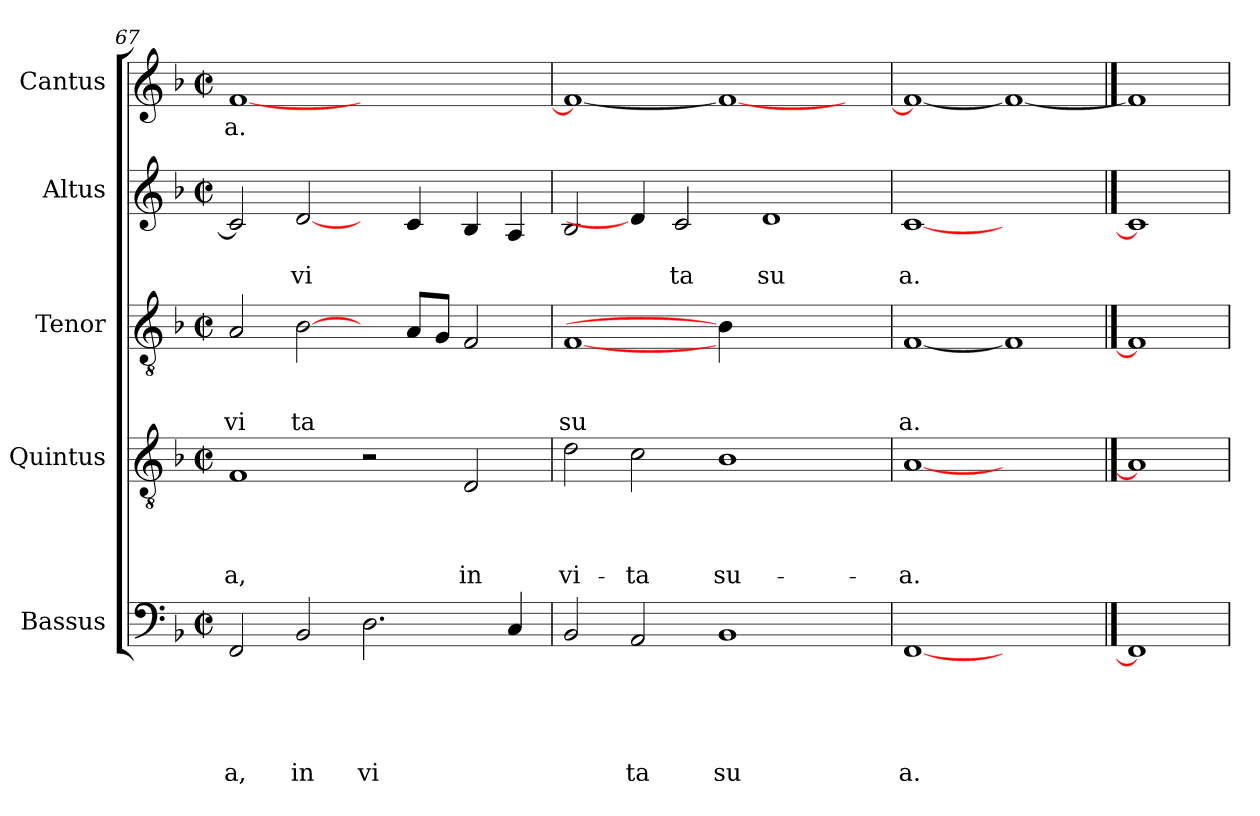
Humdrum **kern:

**kern	**text	**text	**text	**text	**text	**kern	**text	**text	**text	**text	**kern	**text	**text	**text	**kern	**text	**text	**kern	**text
*part5	*part5	*part5	*part5	*part5	*part5	*part4	*part4	*part4	*part4	*part4	*part3	*part3	*part3	*part3	*part2	*part2	*part2	*part1	*part1
*staff5	*staff5	*staff5	*staff5	*staff5	*staff5	*staff4	*staff4	*staff4	*staff4	*staff4	*staff3	*staff3	*staff3	*staff3	*staff2	*staff2	*staff2	*staff1	*staff1
*I"Bassus	*	*	*	*	*	*I"Quintus	*	*	*	*	*I"Tenor	*	*	*	*I"Altus	*	*	*I"Cantus	*
*clefF4	*	*	*	*	*	*clefGv2	*	*	*	*	*clefGv2	*	*	*	*clefG2	*	*	*clefG2	*
*k[b-]	*	*	*	*	*	*k[b-]	*	*	*	*	*k[b-]	*	*	*	*k[b-]	*	*	*k[b-]	*
*F:	*	*	*	*	*	*F:	*	*	*	*	*F:	*	*	*	*F:	*	*	*F:	*
*M2/2	*	*	*	*	*	*M2/2	*	*	*	*	*M2/2	*	*	*	*M2/2	*	*	*M2/2	*
*met(c|)	*	*	*	*	*	*met(c|)	*	*	*	*	*met(c|)	*	*	*	*met(c|)	*	*	*met(c|)	*
=67	=67	=67	=67	=67	=67	=67	=67	=67	=67	=67	=67	=67	=67	=67	=67	=67	=67	=67	=67
!	!	!	!	!	!LO:LY:b	!	!	!	!	!LO:LY:b	!	!	!	!LO:LY:b	!	!	!	!	!LO:LY:b
2FF/	.	.	.	.	a,	1F	.	.	.	-a,	2A/	.	.	vi	2c/]	.	.	[<1f	a.
!	!	!	!	!	!LO:LY:b	!	!	!	!	!	!	!	!	!LO:LY:b	!	!	!LO:LY:b	!	!
2BB-/	.	.	.	.	in	.	.	.	.	.	[2B-\	.	.	ta	[2d/	.	vi	.	.
!	!	!	!	!	!LO:LY:b	!	!	!	!	!	!	!	!	!	!	!	!	!	!
2.D\	.	.	.	.	vi	2r	.	.	.	.	4ryy	.	.	.	4ryy	.	.	1ryy	.
.	.	.	.	.	.	.	.	.	.	.	8A/L	.	.	.	4c/	.	.	.	.
.	.	.	.	.	.	.	.	.	.	.	8G/J	.	.	.	.	.	.	.	.
!	!	!	!	!	!	!	!	!	!	!LO:LY:b	!	!	!	!	!	!	!	!	!
.	.	.	.	.	.	2D/	.	.	.	in	2F/	.	.	.	4B-/	.	.	.	.
4C/	.	.	.	.	.	.	.	.	.	.	.	.	.	.	4A/	.	.	.	.
=68	=68	=68	=68	=68	=68	=68	=68	=68	=68	=68	=68	=68	=68	=68	=68	=68	=68	=68	=68
!	!	!	!	!	!	!	!	!	!	!LO:LY:b	!	!	!	!LO:LY:b	!	!	!	!	!
2BB-/	.	.	.	.	.	2d\	.	.	.	vi-	[1F	.	.	su	2B-/	.	.	1f_	.
!	!	!	!	!	!LO:LY:b	!	!	!	!	!LO:LY:b	!	!	!	!	!	!	!	!	!
2AA/	.	.	.	.	ta	2c\	.	.	.	-ta	.	.	.	.	4d/]	.	.	.	.
!	!	!	!	!	!	!	!	!	!	!	!	!	!	!	!	!	!LO:LY:b	!	!
.	.	.	.	.	.	.	.	.	.	.	.	.	.	.	2c/	.	ta	.	.
!	!	!	!	!	!LO:LY:b	!	!	!	!	!LO:LY:b	!	!	!	!	!	!	!	!	!
1BB-	.	.	.	.	su	1B-	.	.	.	su-	4B-\]	.	.	.	.	.	.	1f_	.
!	!	!	!	!	!	!	!	!	!	!	!	!	!	!	!	!	!LO:LY:b	!	!
.	.	.	.	.	.	.	.	.	.	.	1ryy	.	.	.	1d	.	su	.	.
4ryy	.	.	.	.	.	4ryy	.	.	.	.	.	.	.	.	.	.	.	4ryy	.
=69	=69	=69	=69	=69	=69	=69	=69	=69	=69	=69	=69	=69	=69	=69	=69	=69	=69	=69	=69
!	!	!	!	!	!LO:LY:b	!	!	!	!	!LO:LY:b	!	!	!	!LO:LY:b	!	!	!LO:LY:b	!	!
[1FF	.	.	.	.	a.	[1A	.	.	.	-a.	[1F	.	.	a.	[1c	.	a.	1f_	.
1ryy	.	.	.	.	.	1ryy	.	.	.	.	1F]	.	.	.	1ryy	.	.	1f_	.
==70	==70	==70	==70	==70	==70	==70	==70	==70	==70	==70	==70	==70	==70	==70	==70	==70	==70	==70	==70
1FF]	.	.	.	.	.	1A]	.	.	.	.	1F]	.	.	.	1c]	.	.	1f]	.
=	=	=	=	=	=	=	=	=	=	=	=	=	=	=	=	=	=	=	=
*-	*-	*-	*-	*-	*-	*-	*-	*-	*-	*-	*-	*-	*-	*-	*-	*-	*-	*-	*-
